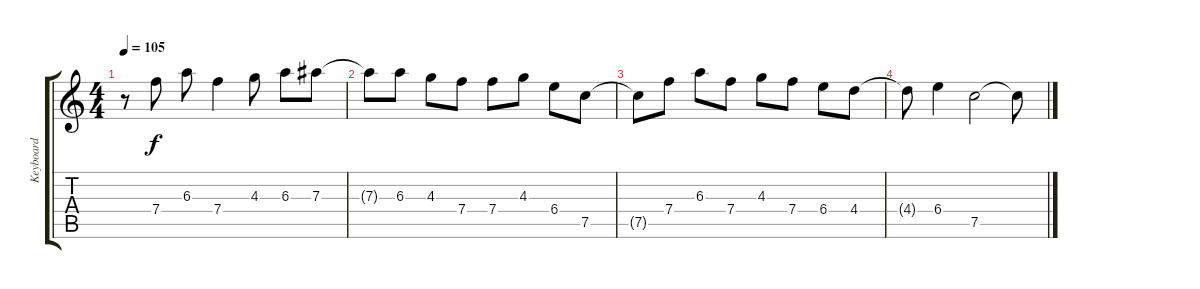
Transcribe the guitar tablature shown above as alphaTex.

\track ("Keyboard" "Keyboard") {instrument lead1square}
\staff {score tabs}
\tuning (C6 G5 Eb5 Bb4 F4 D2) {hide}
\ts (4 4)
\tempo 105
\clef g2
\ks c
r.8{dy f volume 7 instrument lead1square} 7.4.8 6.3.8 7.4.4 4.3.8 6.3.8 7.3.8 |
7.3{t}.8{volume 6} 6.3.8 4.3.8 7.4.8 7.4.8 4.3.8 6.4.8 7.5.8 |
7.5{t}.8{volume 5} 7.4.8 6.3.8 7.4.8 4.3.8 7.4.8 6.4.8 4.4.8 |
4.4{t}.8{volume 4} 6.4.4 7.5.2{volume 2} 7.5{t}.8
